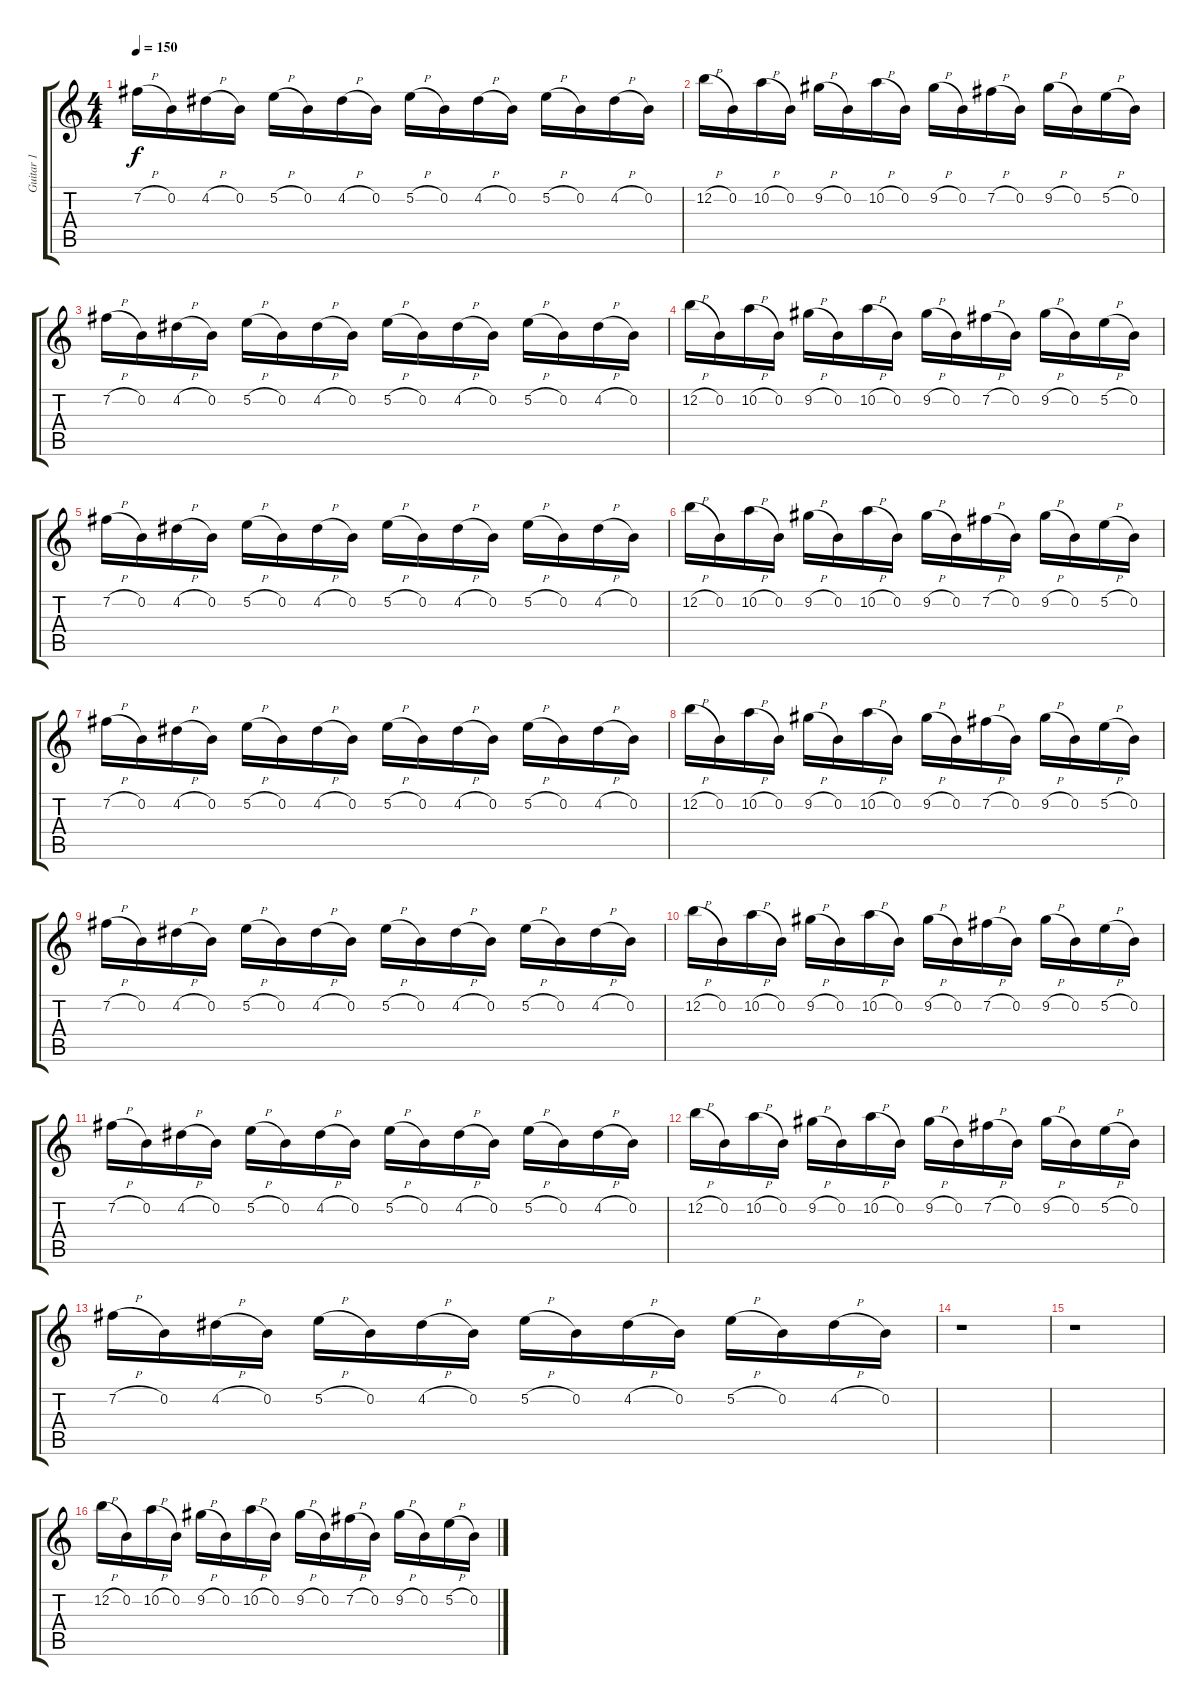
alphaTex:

\track ("Guitar 1" "Guitar 1") {instrument synthbass1}
\staff {score tabs}
\tuning (E4 B3 G3 D3 A2 E2) {hide}
\ts (4 4)
\tempo 150
\clef g2
\ks c
7.2{h}.16{dy f} 0.2.16 4.2{h}.16 0.2.16 5.2{h}.16 0.2.16 4.2{h}.16 0.2.16 5.2{h}.16 0.2.16 4.2{h}.16 0.2.16 5.2{h}.16 0.2.16 4.2{h}.16 0.2.16 |
12.2{h}.16 0.2.16 10.2{h}.16 0.2.16 9.2{h}.16 0.2.16 10.2{h}.16 0.2.16 9.2{h}.16 0.2.16 7.2{h}.16 0.2.16 9.2{h}.16 0.2.16 5.2{h}.16 0.2.16 |
7.2{h}.16 0.2.16 4.2{h}.16 0.2.16 5.2{h}.16 0.2.16 4.2{h}.16 0.2.16 5.2{h}.16 0.2.16 4.2{h}.16 0.2.16 5.2{h}.16 0.2.16 4.2{h}.16 0.2.16 |
12.2{h}.16 0.2.16 10.2{h}.16 0.2.16 9.2{h}.16 0.2.16 10.2{h}.16 0.2.16 9.2{h}.16 0.2.16 7.2{h}.16 0.2.16 9.2{h}.16 0.2.16 5.2{h}.16 0.2.16 |
7.2{h}.16 0.2.16 4.2{h}.16 0.2.16 5.2{h}.16 0.2.16 4.2{h}.16 0.2.16 5.2{h}.16 0.2.16 4.2{h}.16 0.2.16 5.2{h}.16 0.2.16 4.2{h}.16 0.2.16 |
12.2{h}.16 0.2.16 10.2{h}.16 0.2.16 9.2{h}.16 0.2.16 10.2{h}.16 0.2.16 9.2{h}.16 0.2.16 7.2{h}.16 0.2.16 9.2{h}.16 0.2.16 5.2{h}.16 0.2.16 |
7.2{h}.16 0.2.16 4.2{h}.16 0.2.16 5.2{h}.16 0.2.16 4.2{h}.16 0.2.16 5.2{h}.16 0.2.16 4.2{h}.16 0.2.16 5.2{h}.16 0.2.16 4.2{h}.16 0.2.16 |
12.2{h}.16 0.2.16 10.2{h}.16 0.2.16 9.2{h}.16 0.2.16 10.2{h}.16 0.2.16 9.2{h}.16 0.2.16 7.2{h}.16 0.2.16 9.2{h}.16 0.2.16 5.2{h}.16 0.2.16 |
7.2{h}.16 0.2.16 4.2{h}.16 0.2.16 5.2{h}.16 0.2.16 4.2{h}.16 0.2.16 5.2{h}.16 0.2.16 4.2{h}.16 0.2.16 5.2{h}.16 0.2.16 4.2{h}.16 0.2.16 |
12.2{h}.16 0.2.16 10.2{h}.16 0.2.16 9.2{h}.16 0.2.16 10.2{h}.16 0.2.16 9.2{h}.16 0.2.16 7.2{h}.16 0.2.16 9.2{h}.16 0.2.16 5.2{h}.16 0.2.16 |
7.2{h}.16 0.2.16 4.2{h}.16 0.2.16 5.2{h}.16 0.2.16 4.2{h}.16 0.2.16 5.2{h}.16 0.2.16 4.2{h}.16 0.2.16 5.2{h}.16 0.2.16 4.2{h}.16 0.2.16 |
12.2{h}.16 0.2.16 10.2{h}.16 0.2.16 9.2{h}.16 0.2.16 10.2{h}.16 0.2.16 9.2{h}.16 0.2.16 7.2{h}.16 0.2.16 9.2{h}.16 0.2.16 5.2{h}.16 0.2.16 |
7.2{h}.16 0.2.16 4.2{h}.16 0.2.16 5.2{h}.16 0.2.16 4.2{h}.16 0.2.16 5.2{h}.16 0.2.16 4.2{h}.16 0.2.16 5.2{h}.16 0.2.16 4.2{h}.16 0.2.16 |
r.1 |
r.1 |
12.2{h}.16 0.2.16 10.2{h}.16 0.2.16 9.2{h}.16 0.2.16 10.2{h}.16 0.2.16 9.2{h}.16 0.2.16 7.2{h}.16 0.2.16 9.2{h}.16 0.2.16 5.2{h}.16 0.2.16
